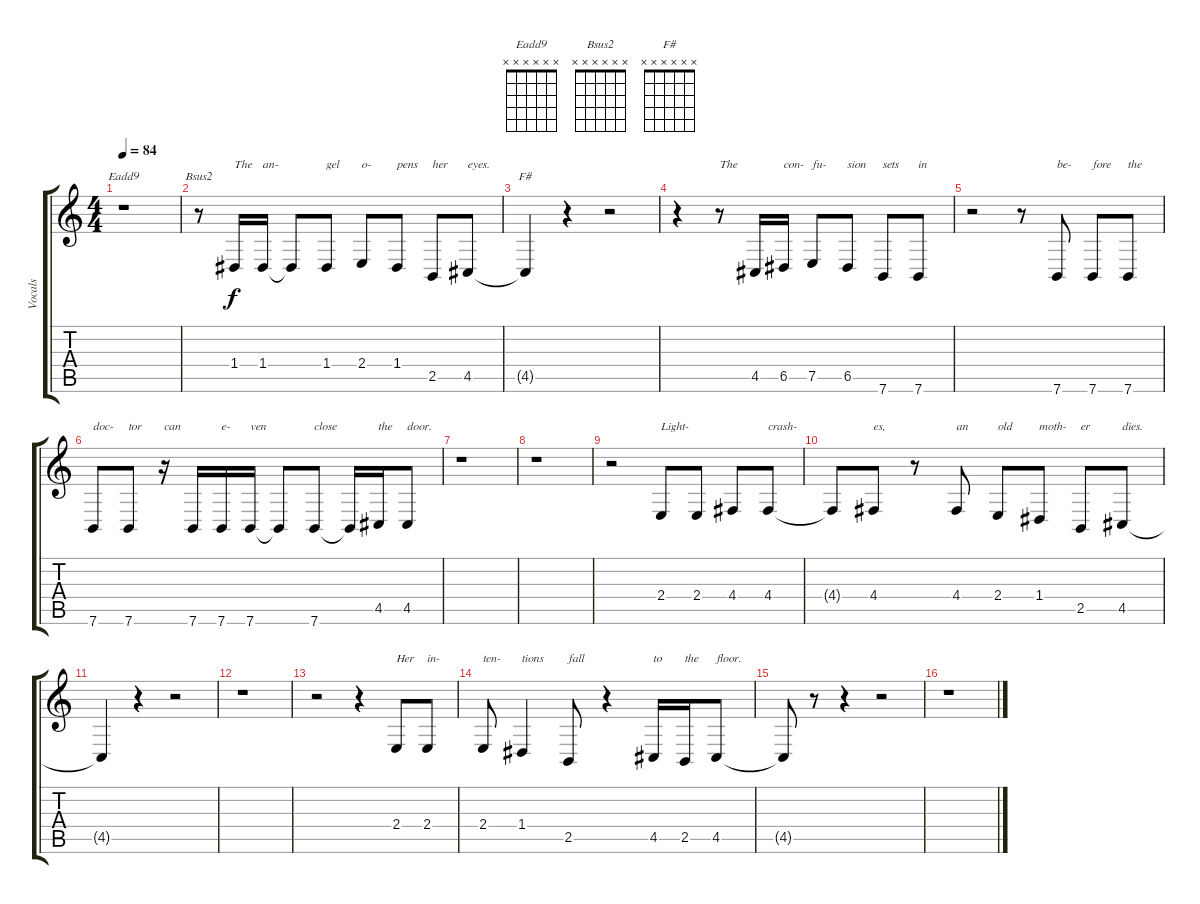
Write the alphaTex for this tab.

\track ("Vocals" "Vocals") {instrument lead6voice}
\staff {score tabs}
\tuning (E4 B3 G3 D3 A2 E2) {hide}
\chord ("Eadd9" x x x x x x)
\chord ("Bsus2" x x x x x x)
\chord ("F#" x x x x x x)
\ts (4 4)
\tempo 84
\clef g2
\ks c
r.1{ch "Eadd9" dy f} |
r.8{ch "Bsus2"} 1.4.16{txt "The"} 1.4.16{txt "an-"} 1.4{t}.8 1.4.8{txt "gel"} 2.4.8{txt "o-"} 1.4.8{txt "pens"} 2.5.8{txt "her"} 4.5.8{txt "eyes."} |
4.5{t}.4{ch "F#"} r.4 r.2 |
r.4 r.8{txt "The"} 4.5.16 6.5.16{txt "con-"} 7.5.8{txt "fu-"} 6.5.8{txt "sion"} 7.6.8{txt "sets"} 7.6.8{txt "in"} |
r.2 r.8 7.6.8{txt "be-"} 7.6.8{txt "fore"} 7.6.8{txt "the"} |
7.6.8{txt "doc-"} 7.6.8{txt "tor"} r.16{txt "can"} 7.6.16 7.6.16{txt "e-"} 7.6.16{txt "ven"} 7.6{t}.8 7.6.8{txt "close"} 7.6{t}.16 4.5.16{txt "the"} 4.5.8{txt "door."} |
r.1 |
r.1 |
r.2 2.4.8{txt "Light-"} 2.4.8 4.4.8 4.4.8{txt "crash-"} |
4.4{t}.8 4.4.8{txt "es,"} r.8 4.4.8{txt "an"} 2.4.8{txt "old"} 1.4.8{txt "moth-"} 2.5.8{txt "er"} 4.5.8{txt "dies."} |
4.5{t}.4 r.4 r.2 |
r.1 |
r.2 r.4 2.4.8{txt "Her"} 2.4.8{txt "in-"} |
2.4.8{txt "ten-"} 1.4.4{txt "tions"} 2.5.8{txt "fall"} r.4 4.5.16{txt "to"} 2.5.16{txt "the"} 4.5.8{txt "floor."} |
4.5{t}.8 r.8 r.4 r.2 |
r.1
